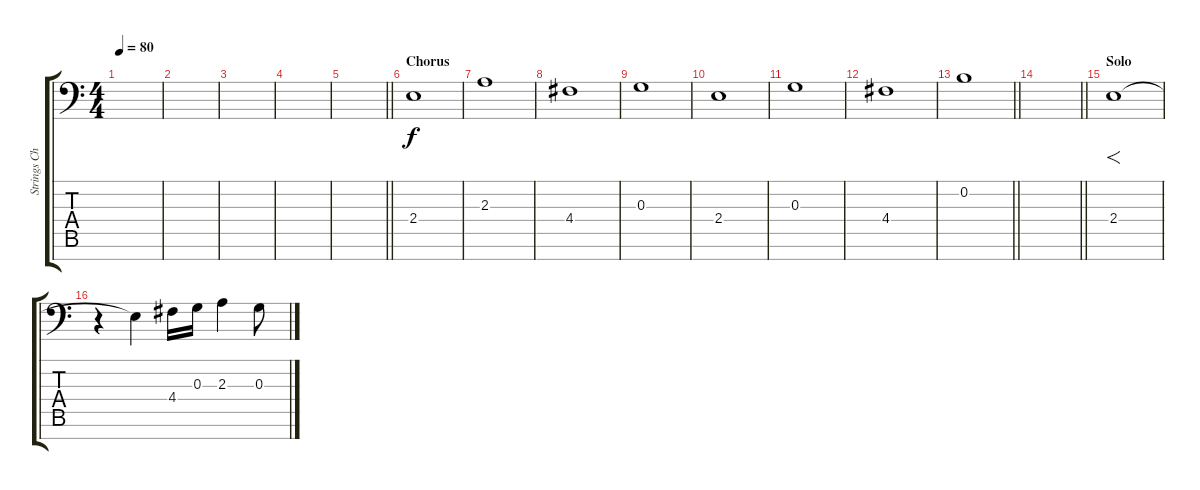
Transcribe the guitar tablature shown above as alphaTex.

\track ("Strings Chords" "Strings Ch") {instrument stringensemble1}
\staff {score tabs}
\tuning (E4 B3 G3 D3 A2 E2 C-1) {hide}
\ts (4 4)
\tempo 80
\clef f4
\ks c
|
|
|
|
\barLineRight lightlight
|
\section ("" "Chorus")
2.4.1{volume 5} |
2.3.1 |
4.4.1 |
0.3.1 |
2.4.1 |
0.3.1 |
4.4.1 |
\barLineRight lightlight
0.2.1 |
\barLineRight lightlight
|
\section ("" "Solo")
2.4.1{f volume 7} |
r.4 2.4{t}.4 4.4.16 0.3.16 2.3.4 0.3.8
